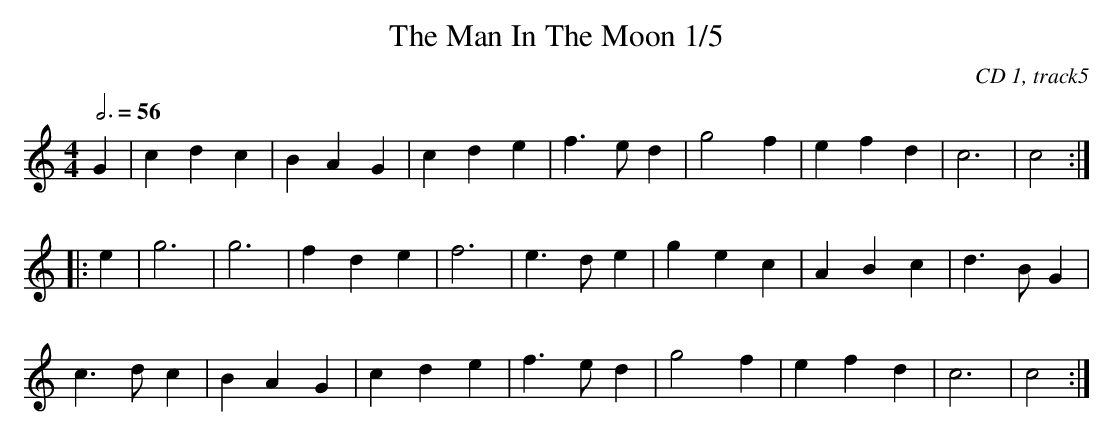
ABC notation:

X:1
T:Man In The Moon 1/5, The
C:CD 1, track5
M:4/4
L:1/4
Q:3/4=56
K:C
G|cdc|BAG|cde|f>ed|g2f|efd|c3|c2:|
|:e|g3|g3|fde|f3|e>de|gec|ABc|d>BG|
c>dc|BAG|cde|f>ed|g2f|efd|c3|c2:|
